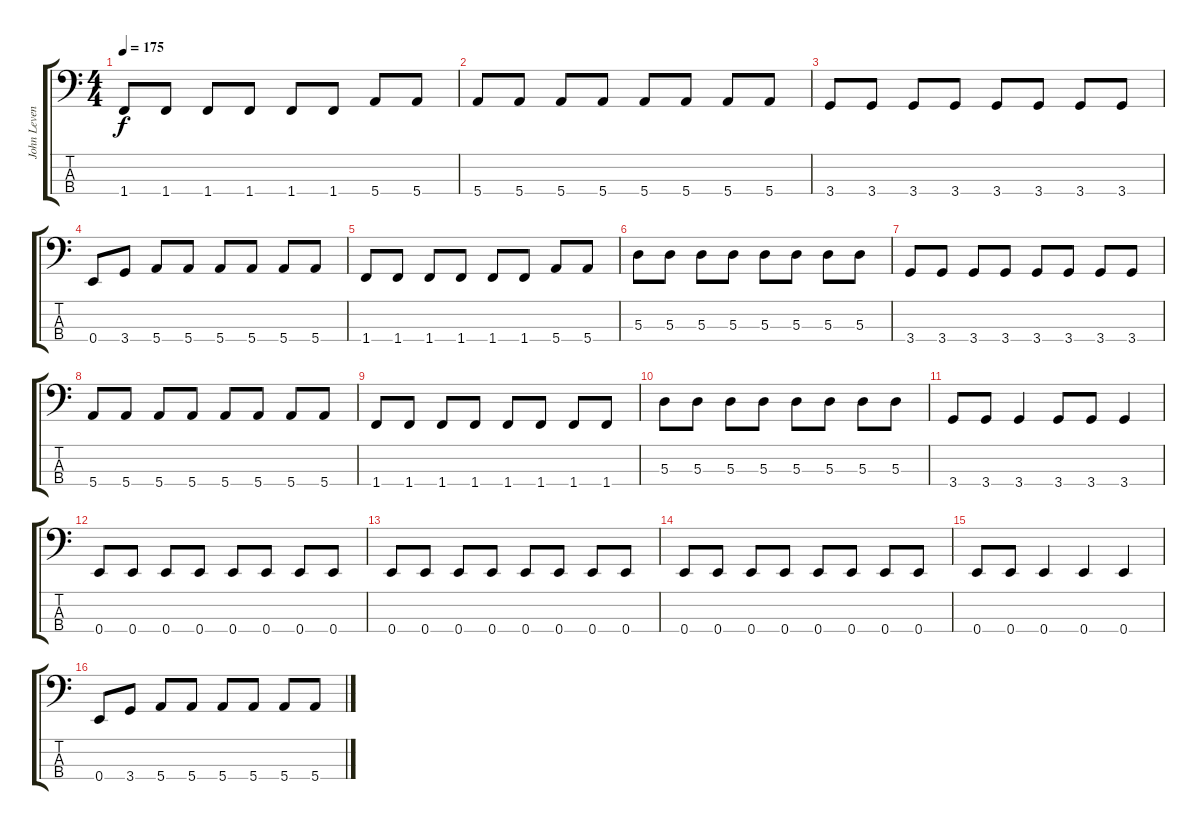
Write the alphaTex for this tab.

\track ("John Leven" "John Leven") {instrument electricbasspick}
\staff {score tabs}
\tuning (G2 D2 A1 E1) {hide}
\ts (4 4)
\tempo 175
\clef f4
\ks c
1.4.8{dy f} 1.4.8 1.4.8 1.4.8 1.4.8 1.4.8 5.4.8 5.4.8 |
5.4.8 5.4.8 5.4.8 5.4.8 5.4.8 5.4.8 5.4.8 5.4.8 |
3.4.8 3.4.8 3.4.8 3.4.8 3.4.8 3.4.8 3.4.8 3.4.8 |
0.4.8 3.4.8 5.4.8 5.4.8 5.4.8 5.4.8 5.4.8 5.4.8 |
1.4.8 1.4.8 1.4.8 1.4.8 1.4.8 1.4.8 5.4.8 5.4.8 |
5.3.8 5.3.8 5.3.8 5.3.8 5.3.8 5.3.8 5.3.8 5.3.8 |
3.4.8 3.4.8 3.4.8 3.4.8 3.4.8 3.4.8 3.4.8 3.4.8 |
5.4.8 5.4.8 5.4.8 5.4.8 5.4.8 5.4.8 5.4.8 5.4.8 |
1.4.8 1.4.8 1.4.8 1.4.8 1.4.8 1.4.8 1.4.8 1.4.8 |
5.3.8 5.3.8 5.3.8 5.3.8 5.3.8 5.3.8 5.3.8 5.3.8 |
3.4.8 3.4.8 3.4.4 3.4.8 3.4.8 3.4.4 |
0.4.8 0.4.8 0.4.8 0.4.8 0.4.8 0.4.8 0.4.8 0.4.8 |
0.4.8 0.4.8 0.4.8 0.4.8 0.4.8 0.4.8 0.4.8 0.4.8 |
0.4.8 0.4.8 0.4.8 0.4.8 0.4.8 0.4.8 0.4.8 0.4.8 |
0.4.8 0.4.8 0.4.4 0.4.4 0.4.4 |
0.4.8 3.4.8 5.4.8 5.4.8 5.4.8 5.4.8 5.4.8 5.4.8
